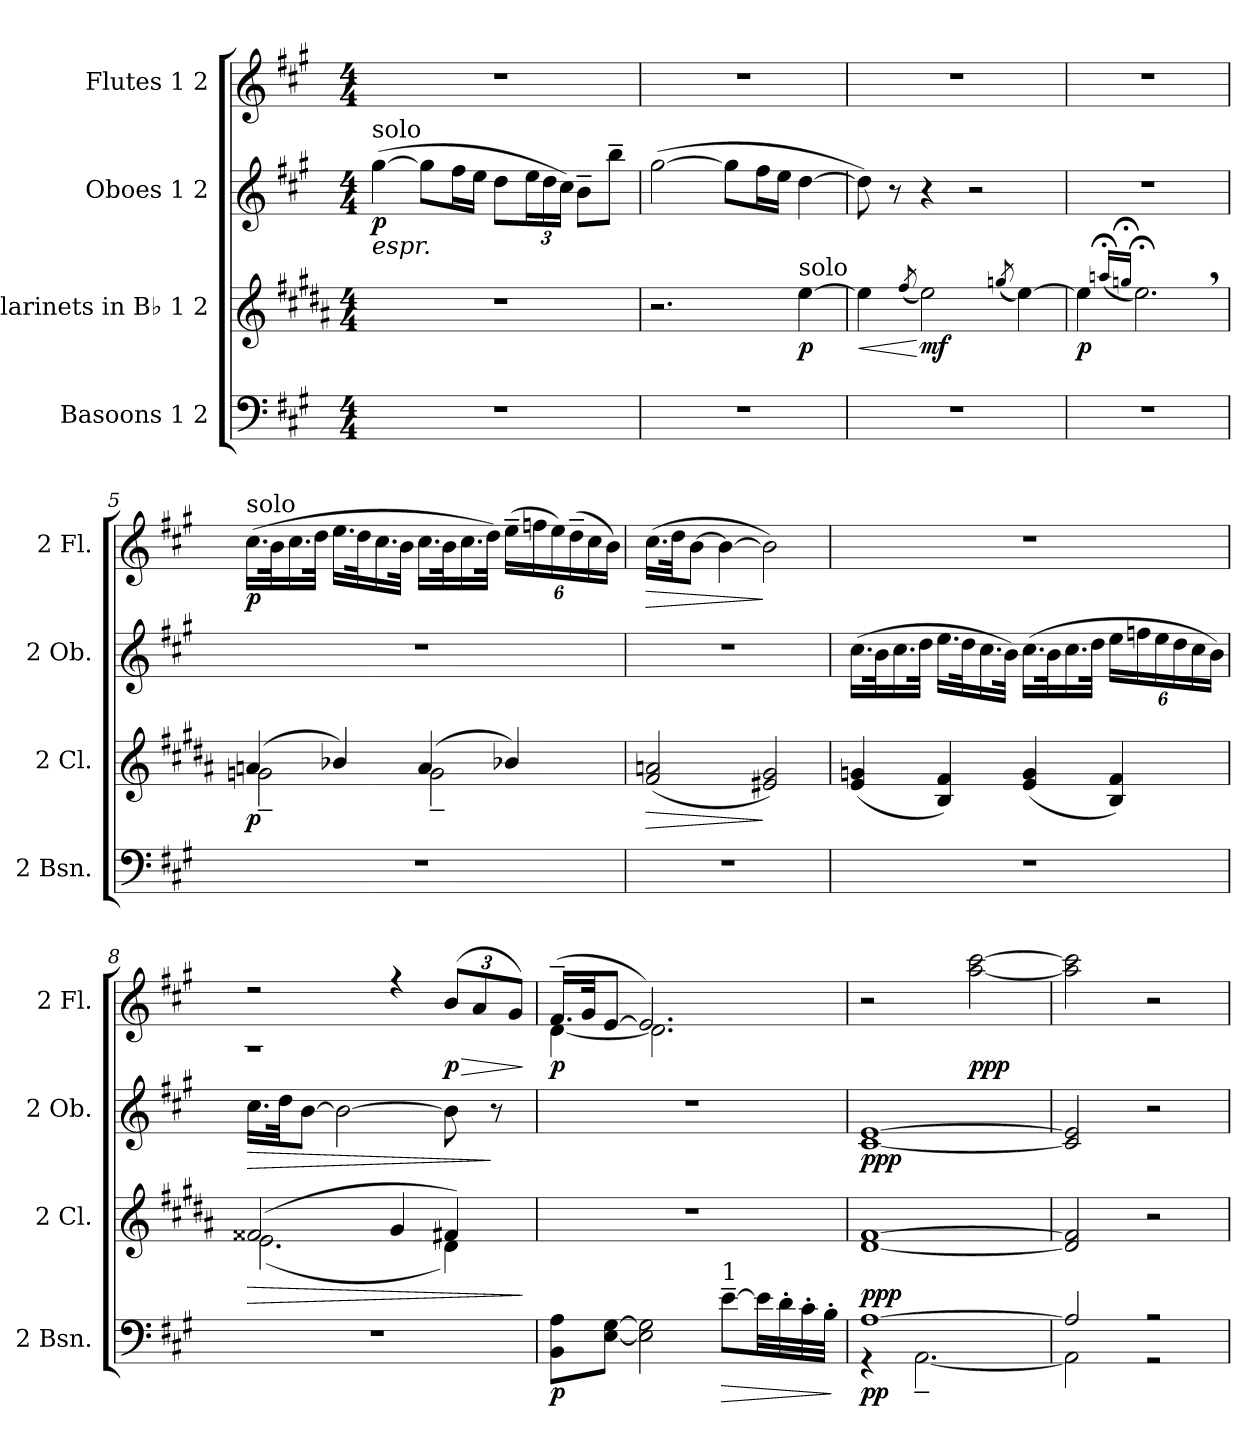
**kern	**dynam	**kern	**dynam	**kern	**dynam	**kern	**dynam
*part4	*part4	*part3	*part3	*part2	*part2	*part1	*part1
*staff4	*staff4	*staff3	*staff3	*staff2	*staff2	*staff1	*staff1
*I"Basoons 1 2	*	*I"Clarinets in B♭ 1 2	*	*I"Oboes 1 2	*	*I"Flutes 1 2	*
*I'2 Bsn.	*	*I'2 Cl.	*	*I'2 Ob.	*	*I'2 Fl.	*
*clefF4	*	*clefG2	*	*clefG2	*	*clefG2	*
*	*	*ITrd1c2	*	*	*	*	*
*k[f#c#g#]	*	*k[f#c#g#]	*	*k[f#c#g#]	*	*k[f#c#g#]	*
*M4/4	*	*M4/4	*	*M4/4	*	*M4/4	*
*MM60	*	*MM60	*	*MM60	*	*MM60	*
=1	=1	=1	=1	=1	=1	=1	=1
!	!	!	!	!LO:TX:b:i:t=espr.	!	!	!
!	!	!	!	!LO:TX:a:t=solo	!	!	!
!	!	!	!	!	!LO:DY:b	!	!
1r	.	1r	.	(>[4gg#\	p	1r	.
.	.	.	.	8gg#\L]	.	.	.
.	.	.	.	16ff#\L	.	.	.
.	.	.	.	16ee\JJ	.	.	.
.	.	.	.	8dd\L	.	.	.
*	*	*	*	*Xbrackettup	*	*	*
.	.	.	.	24ee\L	.	.	.
.	.	.	.	24dd\	.	.	.
.	.	.	.	24cc#\JJ)	.	.	.
.	.	.	.	8b~\L	.	.	.
.	.	.	.	8bb~\J	.	.	.
=2	=2	=2	=2	=2	=2	=2	=2
1r	.	2.r	.	(>[2gg#\	.	1r	.
.	.	.	.	8gg#\L]	.	.	.
.	.	.	.	16ff#\L	.	.	.
.	.	.	.	16ee\JJ	.	.	.
!	!	!LO:TX:a:t=solo	!	!	!	!	!
!	!	!	!LO:DY:b	!	!	!	!
.	.	[4dd\	p	[4dd\	.	.	.
=3	=3	=3	=3	=3	=3	=3	=3
!	!	!	!LO:HP:b	!	!	!	!
1r	.	4dd\]	<	8dd\])	.	1r	.
.	.	.	.	8r	.	.	.
.	.	(<8qee/	.	.	.	.	.
!	!	!	!LO:DY:n=1:b	!	!	!	!
.	.	2dd\)	[ mf	4r	.	.	.
.	.	.	.	2r	.	.	.
.	.	(<8qffn/	.	.	.	.	.
.	.	[4dd\)	.	.	.	.	.
=4	=4	=4	=4	=4	=4	=4	=4
!	!	!	!LO:DY:b	!	!	!	!
1r	.	4dd\]	p	1r	.	1r	.
.	.	(<16qggn;</LL	.	.	.	.	.
.	.	16qffn;</JJ	.	.	.	.	.
.	.	2.dd;<,\)	.	.	.	.	.
!!LO:LB:g=z
=5	=5	=5	=5	=5	=5	=5	=5
*	*	*^	*	*	*	*	*
!	!	!	!	!	!	!	!LO:TX:a:t=solo	!
!	!	!	!	!LO:DY:b	!	!	!	!LO:DY:b
1r	.	(>4gn/	2fn~\	p	1r	.	(>16.cc#\LL	p
.	.	.	.	.	.	.	32b\K	.
.	.	.	.	.	.	.	16.cc#\	.
.	.	.	.	.	.	.	32dd\JJk	.
.	.	4a-X/)	.	.	.	.	16.ee\LL	.
.	.	.	.	.	.	.	32dd\K	.
.	.	.	.	.	.	.	16.cc#\	.
.	.	.	.	.	.	.	32b\JJk	.
.	.	(>4g/	2f~\	.	.	.	16.cc#\LL	.
.	.	.	.	.	.	.	32b\K	.
.	.	.	.	.	.	.	16.cc#\	.
.	.	.	.	.	.	.	32dd\JJk)	.
*	*	*	*	*	*	*	*Xbrackettup	*
.	.	4a-X/)	.	.	.	.	(>24ee~\LL	.
.	.	.	.	.	.	.	24ffn\	.
.	.	.	.	.	.	.	24ee\)	.
.	.	.	.	.	.	.	(>24dd~\	.
.	.	.	.	.	.	.	24cc#\	.
.	.	.	.	.	.	.	24b\JJ)	.
*	*	*v	*v	*	*	*	*	*
=6	=6	=6	=6	=6	=6	=6	=6
!	!	!	!LO:HP:b	!	!	!	!LO:HP:b
1r	.	(<2e/ 2gn/	>	1r	.	(>16.cc#\LL	>
.	.	.	.	.	.	32dd\JK	.
.	.	.	.	.	.	[8b\J	.
.	.	.	.	.	.	4b\_	.
.	.	2d#X/ 2f#/)	]	.	.	2b\])	]
!!LO:LB:g=z
=7	=7	=7	=7	=7	=7	=7	=7
1r	.	(<4d/ 4fn/	.	(>16.cc#\LL	.	1r	.
.	.	.	.	32b\K	.	.	.
.	.	.	.	16.cc#\	.	.	.
.	.	.	.	32dd\JJk	.	.	.
.	.	4A/ 4e/)	.	16.ee\LL	.	.	.
.	.	.	.	32dd\K	.	.	.
.	.	.	.	16.cc#\	.	.	.
.	.	.	.	32b\JJk)	.	.	.
.	.	(<4d/ 4f/	.	(>16.cc#\LL	.	.	.
.	.	.	.	32b\K	.	.	.
.	.	.	.	16.cc#\	.	.	.
.	.	.	.	32dd\JJk	.	.	.
.	.	4A/ 4e/)	.	24ee\LL	.	.	.
.	.	.	.	24ffn\	.	.	.
.	.	.	.	24ee\	.	.	.
.	.	.	.	24dd\	.	.	.
.	.	.	.	24cc#\	.	.	.
.	.	.	.	24b\JJ)	.	.	.
=8	=8	=8	=8	=8	=8	=8	=8
!	!	!	!LO:HP:b	!	!LO:HP:b	!	!
*	*	*^	*	*	*	*^	*
1r	.	(>2e#X/	(<2.d\	>	16.cc#\LL	>	2r	1r	.
.	.	.	.	.	32dd\JK	.	.	.	.
.	.	.	.	.	[8b\J	.	.	.	.
.	.	.	.	.	2b\_	.	.	.	.
.	.	4f#/	.	.	.	.	4r	.	.
!	!	!	!	!	!	!	!	!	!LO:HP:b
!	!	!	!	!	!	!	!	!	!LO:DY:n=1:b
.	.	4en/)	4c#\)	.	8b\]	.	(>12b/L	.	> p
.	.	.	.	.	.	.	12a/	.	.
.	.	.	.	.	8r	]	.	.	.
.	.	.	.	.	.	.	12g#/J)	.	.
*	*	*v	*v	*	*	*	*v	*v	*
.	.	.	]	.	.	.	]
!!LO:PB:g=z
=9	=9	=9	=9	=9	=9	=9	=9
*	*	*	*	*	*	*^	*
!	!LO:DY:b	!	!	!	!	!	!	!LO:DY:b
8BB\ 8A\L	p	1r	.	1r	.	(>16.f#~/LL	[4d\	p
.	.	.	.	.	.	32g#/JK	.	.
[8E\ [8G#\J	.	.	.	.	.	[8e/J	.	.
2E\] 2G#\]	.	.	.	.	.	2.e/])	2.d\]	.
!LO:TX:a:t=1	!	!	!	!	!	!	!	!
!	!LO:HP:b	!	!	!	!	!	!	!
[8e~\L	>	.	.	.	.	.	.	.
32e\LL]	.	.	.	.	.	.	.	.
32d'\	.	.	.	.	.	.	.	.
32c#'\	.	.	.	.	.	.	.	.
32B'\JJJ	.	.	.	.	.	.	.	.
*	*	*	*	*	*	*v	*v	*
.	]	.	.	.	.	.	.
=10	=10	=10	=10	=10	=10	=10	=10
*^	*	*	*	*	*	*	*
!	!	!LO:DY:b	!	!LO:DY:b	!	!LO:DY:b	!	!
[1A	4r	pp	[1c# [1e	ppp	[1c# [1e	ppp	2r	.
.	[2.AA~\	.	.	.	.	.	.	.
!	!	!	!	!	!	!	!	!LO:DY:b
.	.	.	.	.	.	.	[2aa\ [2ccc#\	ppp
=11	=11	=11	=11	=11	=11	=11	=11	=11
2A/]	2AA\]	.	2c#/] 2e/]	.	2c#/] 2e/]	.	2aa\] 2ccc#\]	.
2r	2r	.	2r	.	2r	.	2r	.
*v	*v	*	*	*	*	*	*	*
=	=	=	=	=	=	=	=
*-	*-	*-	*-	*-	*-	*-	*-
